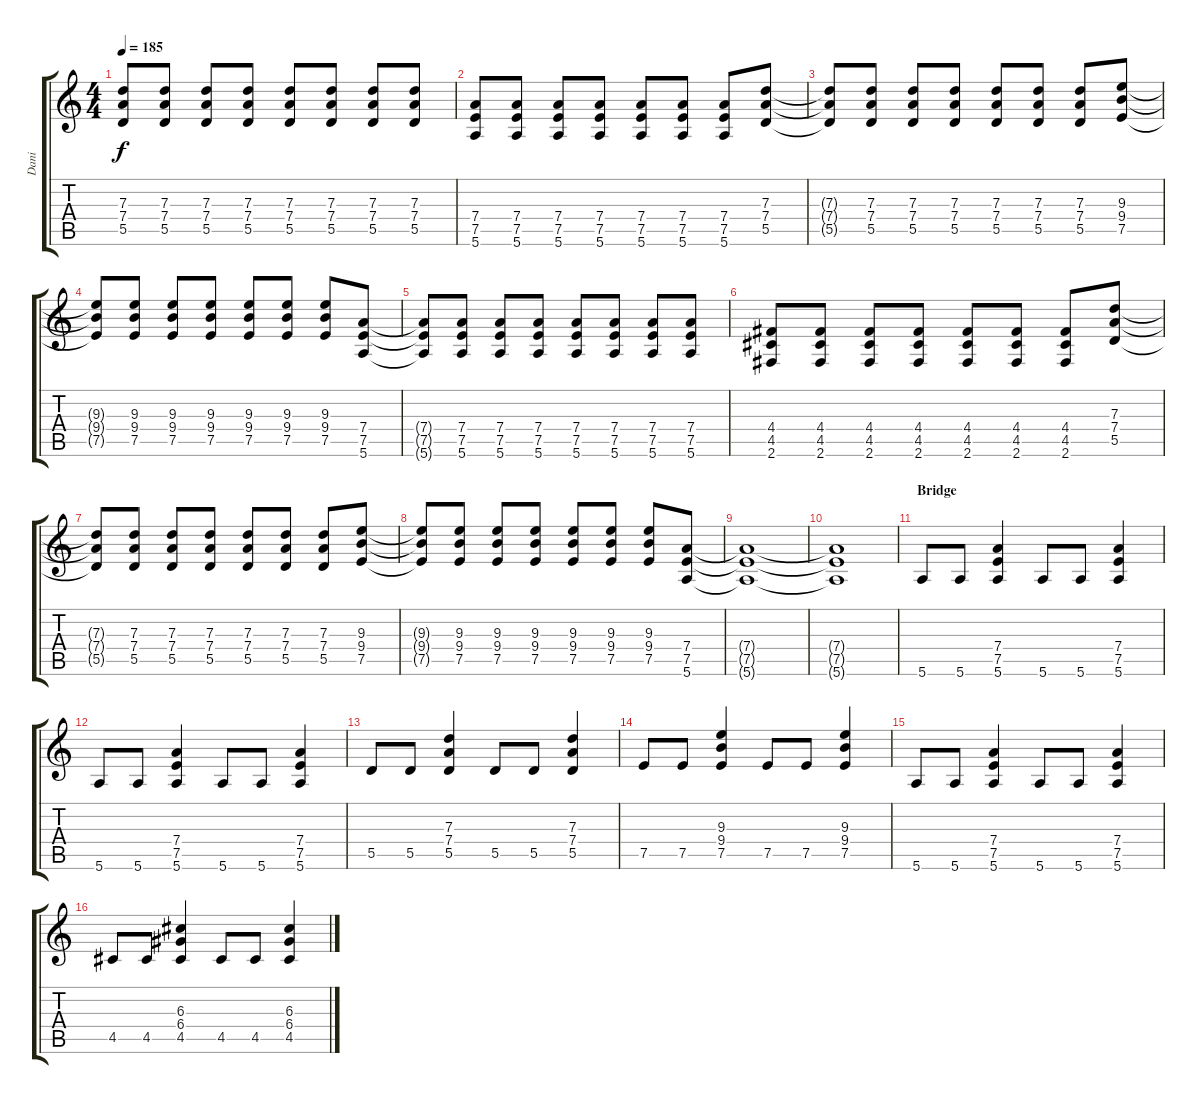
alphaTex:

\track ("Dani" "Dani") {instrument distortionguitar}
\staff {score tabs}
\tuning (E4 B3 G3 D3 A2 E2) {hide}
\ts (4 4)
\tempo 185
\clef g2
\ks c
(7.3 7.4 5.5).8{dy f} (7.3 7.4 5.5).8 (7.3 7.4 5.5).8 (7.3 7.4 5.5).8 (7.3 7.4 5.5).8 (7.3 7.4 5.5).8 (7.3 7.4 5.5).8 (7.3 7.4 5.5).8 |
(7.4 7.5 5.6).8 (7.4 7.5 5.6).8 (7.4 7.5 5.6).8 (7.4 7.5 5.6).8 (7.4 7.5 5.6).8 (7.4 7.5 5.6).8 (7.4 7.5 5.6).8 (7.3 7.4 5.5).8 |
(7.3{t} 7.4{t} 5.5{t}).8 (7.3 7.4 5.5).8 (7.3 7.4 5.5).8 (7.3 7.4 5.5).8 (7.3 7.4 5.5).8 (7.3 7.4 5.5).8 (7.3 7.4 5.5).8 (9.3 9.4 7.5).8 |
(9.3{t} 9.4{t} 7.5{t}).8 (9.3 9.4 7.5).8 (9.3 9.4 7.5).8 (9.3 9.4 7.5).8 (9.3 9.4 7.5).8 (9.3 9.4 7.5).8 (9.3 9.4 7.5).8 (7.4 7.5 5.6).8 |
(7.4{t} 7.5{t} 5.6{t}).8 (7.4 7.5 5.6).8 (7.4 7.5 5.6).8 (7.4 7.5 5.6).8 (7.4 7.5 5.6).8 (7.4 7.5 5.6).8 (7.4 7.5 5.6).8 (7.4 7.5 5.6).8 |
(4.4 4.5 2.6).8 (4.4 4.5 2.6).8 (4.4 4.5 2.6).8 (4.4 4.5 2.6).8 (4.4 4.5 2.6).8 (4.4 4.5 2.6).8 (4.4 4.5 2.6).8 (7.3 7.4 5.5).8 |
(7.3{t} 7.4{t} 5.5{t}).8 (7.3 7.4 5.5).8 (7.3 7.4 5.5).8 (7.3 7.4 5.5).8 (7.3 7.4 5.5).8 (7.3 7.4 5.5).8 (7.3 7.4 5.5).8 (9.3 9.4 7.5).8 |
(9.3{t} 9.4{t} 7.5{t}).8 (9.3 9.4 7.5).8 (9.3 9.4 7.5).8 (9.3 9.4 7.5).8 (9.3 9.4 7.5).8 (9.3 9.4 7.5).8 (9.3 9.4 7.5).8 (7.4 7.5 5.6).8 |
(7.4{t} 7.5{t} 5.6{t}).1 |
(7.4{t} 7.5{t} 5.6{t}).1 |
\section ("" "Bridge")
5.6.8 5.6.8 (7.4 7.5 5.6).4 5.6.8 5.6.8 (7.4 7.5 5.6).4 |
5.6.8 5.6.8 (7.4 7.5 5.6).4 5.6.8 5.6.8 (7.4 7.5 5.6).4 |
5.5.8 5.5.8 (7.3 7.4 5.5).4 5.5.8 5.5.8 (7.3 7.4 5.5).4 |
7.5.8 7.5.8 (9.3 9.4 7.5).4 7.5.8 7.5.8 (9.3 9.4 7.5).4 |
5.6.8 5.6.8 (7.4 7.5 5.6).4 5.6.8 5.6.8 (7.4 7.5 5.6).4 |
4.5.8 4.5.8 (6.3 6.4 4.5).4 4.5.8 4.5.8 (6.3 6.4 4.5).4
